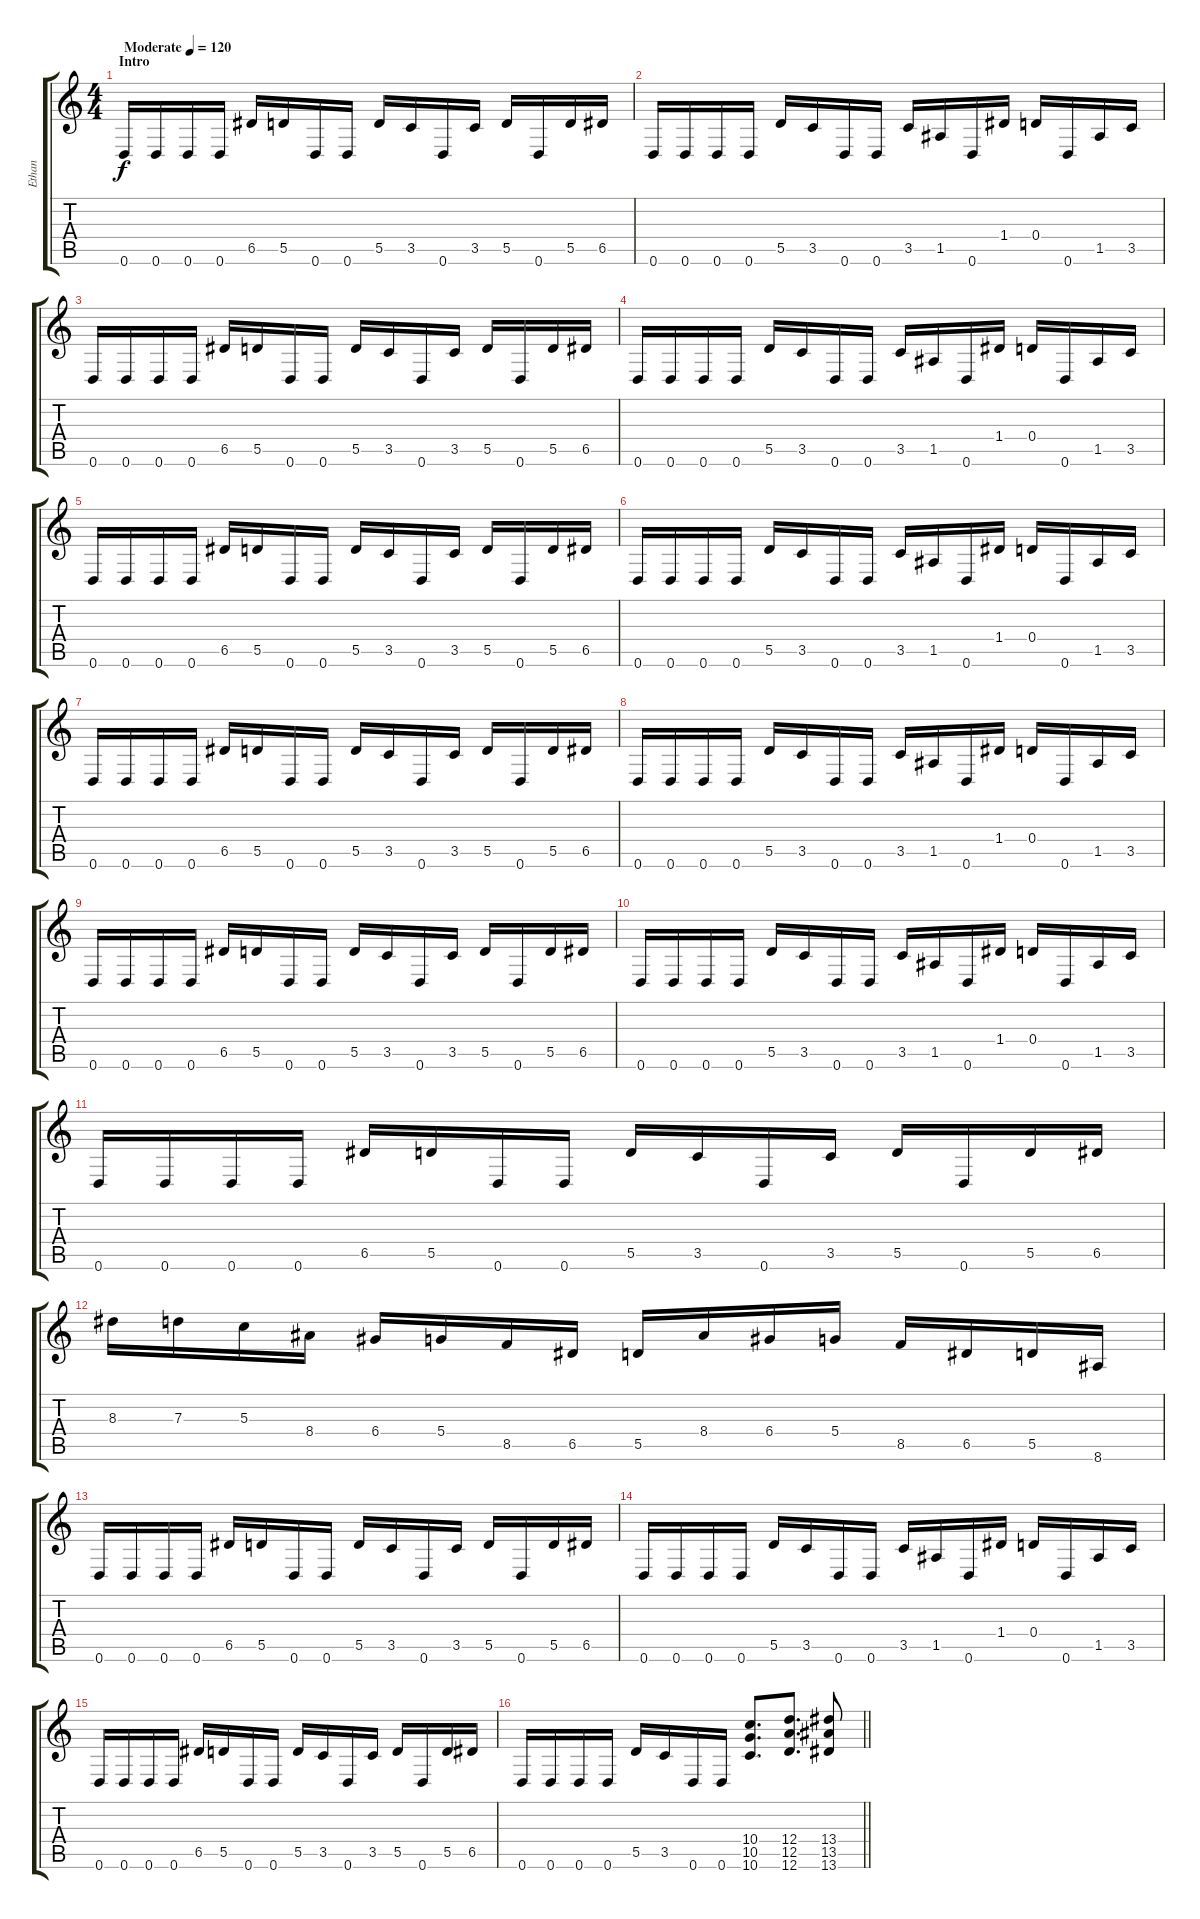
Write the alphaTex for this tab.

\track ("Ethan" "Ethan") {instrument distortionguitar}
\staff {score tabs}
\tuning (E4 B3 G3 D3 A2 D2) {hide}
\ts (4 4)
\section ("" "Intro")
\tempo (120 "Moderate")
\clef g2
\ks c
0.6.16{dy f instrument distortionguitar} 0.6.16 0.6.16 0.6.16 6.5.16 5.5.16 0.6.16 0.6.16 5.5.16 3.5.16 0.6.16 3.5.16 5.5.16 0.6.16 5.5.16 6.5.16 |
0.6.16 0.6.16 0.6.16 0.6.16 5.5.16 3.5.16 0.6.16 0.6.16 3.5.16 1.5.16 0.6.16 1.4.16 0.4.16 0.6.16 1.5.16 3.5.16 |
0.6.16 0.6.16 0.6.16 0.6.16 6.5.16 5.5.16 0.6.16 0.6.16 5.5.16 3.5.16 0.6.16 3.5.16 5.5.16 0.6.16 5.5.16 6.5.16 |
0.6.16 0.6.16 0.6.16 0.6.16 5.5.16 3.5.16 0.6.16 0.6.16 3.5.16 1.5.16 0.6.16 1.4.16 0.4.16 0.6.16 1.5.16 3.5.16 |
0.6.16 0.6.16 0.6.16 0.6.16 6.5.16 5.5.16 0.6.16 0.6.16 5.5.16 3.5.16 0.6.16 3.5.16 5.5.16 0.6.16 5.5.16 6.5.16 |
0.6.16 0.6.16 0.6.16 0.6.16 5.5.16 3.5.16 0.6.16 0.6.16 3.5.16 1.5.16 0.6.16 1.4.16 0.4.16 0.6.16 1.5.16 3.5.16 |
0.6.16 0.6.16 0.6.16 0.6.16 6.5.16 5.5.16 0.6.16 0.6.16 5.5.16 3.5.16 0.6.16 3.5.16 5.5.16 0.6.16 5.5.16 6.5.16 |
0.6.16 0.6.16 0.6.16 0.6.16 5.5.16 3.5.16 0.6.16 0.6.16 3.5.16 1.5.16 0.6.16 1.4.16 0.4.16 0.6.16 1.5.16 3.5.16 |
0.6.16 0.6.16 0.6.16 0.6.16 6.5.16 5.5.16 0.6.16 0.6.16 5.5.16 3.5.16 0.6.16 3.5.16 5.5.16 0.6.16 5.5.16 6.5.16 |
0.6.16 0.6.16 0.6.16 0.6.16 5.5.16 3.5.16 0.6.16 0.6.16 3.5.16 1.5.16 0.6.16 1.4.16 0.4.16 0.6.16 1.5.16 3.5.16 |
0.6.16 0.6.16 0.6.16 0.6.16 6.5.16 5.5.16 0.6.16 0.6.16 5.5.16 3.5.16 0.6.16 3.5.16 5.5.16 0.6.16 5.5.16 6.5.16 |
8.3.16 7.3.16 5.3.16 8.4.16 6.4.16 5.4.16 8.5.16 6.5.16 5.5.16 8.4.16 6.4.16 5.4.16 8.5.16 6.5.16 5.5.16 8.6.16 |
0.6.16 0.6.16 0.6.16 0.6.16 6.5.16 5.5.16 0.6.16 0.6.16 5.5.16 3.5.16 0.6.16 3.5.16 5.5.16 0.6.16 5.5.16 6.5.16 |
0.6.16 0.6.16 0.6.16 0.6.16 5.5.16 3.5.16 0.6.16 0.6.16 3.5.16 1.5.16 0.6.16 1.4.16 0.4.16 0.6.16 1.5.16 3.5.16 |
0.6.16 0.6.16 0.6.16 0.6.16 6.5.16 5.5.16 0.6.16 0.6.16 5.5.16 3.5.16 0.6.16 3.5.16 5.5.16 0.6.16 5.5.16 6.5.16 |
\barLineRight lightlight
0.6.16 0.6.16 0.6.16 0.6.16 5.5.16 3.5.16 0.6.16 0.6.16 (10.4 10.5 10.6).8{d} (12.4 12.5 12.6).8{d} (13.4 13.5 13.6).8
